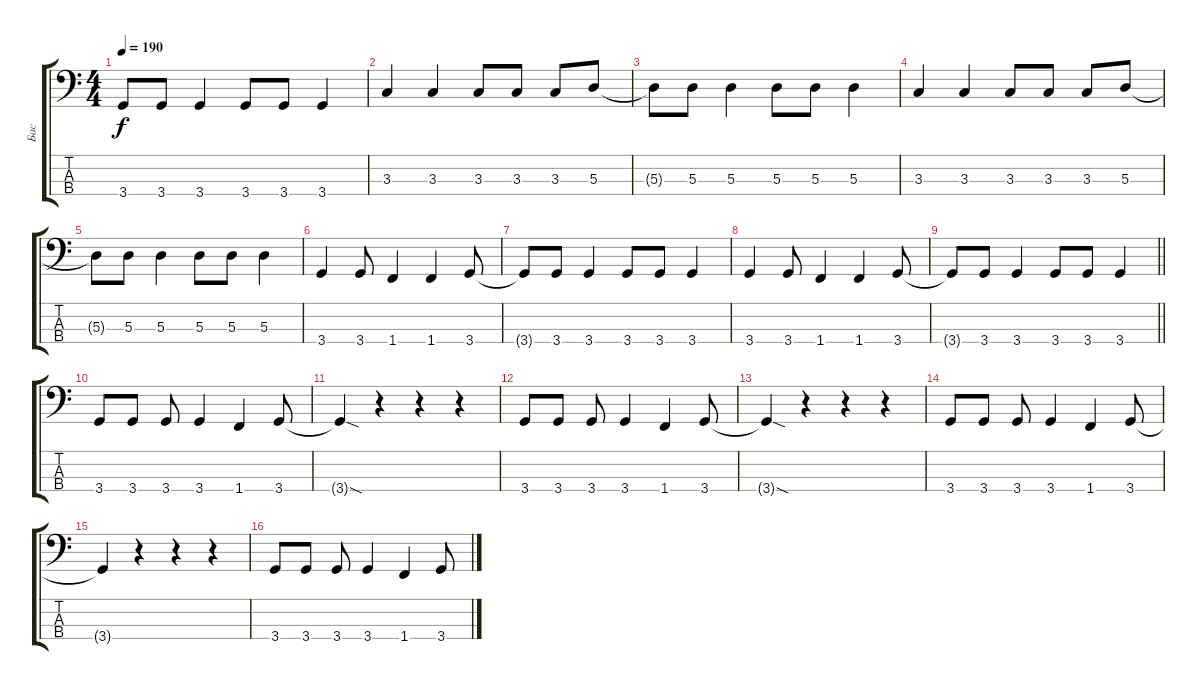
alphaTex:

\track ("Бас" "Бас") {instrument electricbassfinger}
\staff {score tabs}
\tuning (G2 D2 A1 E1) {hide}
\ts (4 4)
\tempo 190
\clef f4
\ks c
3.4{t}.8{dy f} 3.4.8 3.4.4 3.4.8 3.4.8 3.4.4 |
3.3.4 3.3.4 3.3.8 3.3.8 3.3.8 5.3.8 |
5.3{t}.8 5.3.8 5.3.4 5.3.8 5.3.8 5.3.4 |
3.3.4 3.3.4 3.3.8 3.3.8 3.3.8 5.3.8 |
5.3{t}.8 5.3.8 5.3.4 5.3.8 5.3.8 5.3.4 |
3.4.4 3.4.8 1.4.4 1.4.4 3.4.8 |
3.4{t}.8 3.4.8 3.4.4 3.4.8 3.4.8 3.4.4 |
3.4.4 3.4.8 1.4.4 1.4.4 3.4.8 |
\barLineRight lightlight
3.4{t}.8 3.4.8 3.4.4 3.4.8 3.4.8 3.4.4 |
3.4.8 3.4.8 3.4.8 3.4.4 1.4.4 3.4.8 |
3.4{sod t}.4 r.4 r.4 r.4 |
3.4.8 3.4.8 3.4.8 3.4.4 1.4.4 3.4.8 |
3.4{sod t}.4 r.4 r.4 r.4 |
3.4.8 3.4.8 3.4.8 3.4.4 1.4.4 3.4.8 |
3.4{t}.4 r.4 r.4 r.4 |
3.4.8 3.4.8 3.4.8 3.4.4 1.4.4 3.4.8
